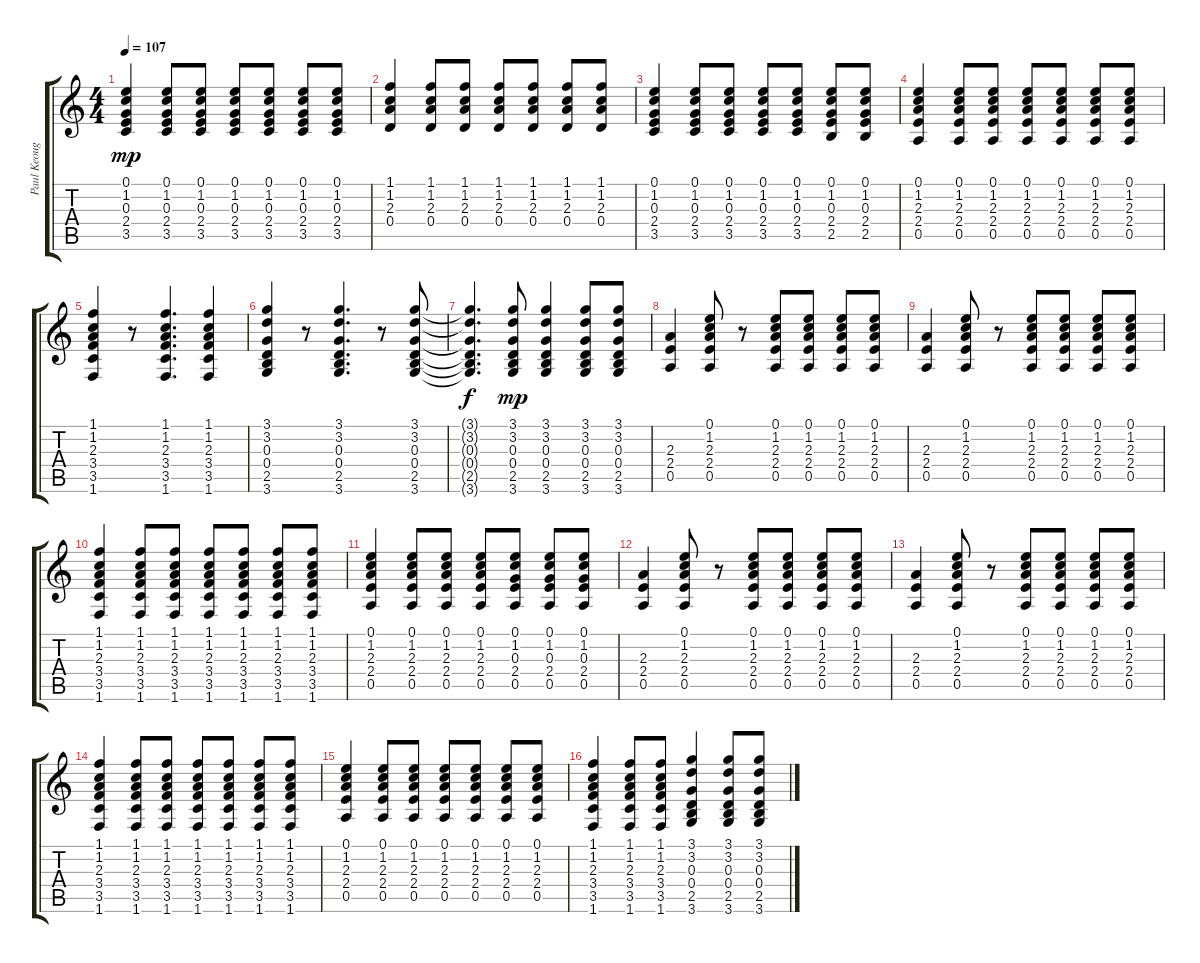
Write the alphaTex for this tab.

\track ("Paul Keough (Acoustic Guitar)" "Paul Keoug") {instrument acousticguitarsteel}
\staff {score tabs}
\tuning (E4 B3 G3 D3 A2 E2) {hide}
\ts (4 4)
\tempo 107
\clef g2
\ks c
(0.1 1.2 0.3 2.4 3.5).4{dy mp} (0.1 1.2 0.3 2.4 3.5).8 (0.1 1.2 0.3 2.4 3.5).8 (0.1 1.2 0.3 2.4 3.5).8 (0.1 1.2 0.3 2.4 3.5).8 (0.1 1.2 0.3 2.4 3.5).8 (0.1 1.2 0.3 2.4 3.5).8 |
(1.1 1.2 2.3 0.4).4 (1.1 1.2 2.3 0.4).8 (1.1 1.2 2.3 0.4).8 (1.1 1.2 2.3 0.4).8 (1.1 1.2 2.3 0.4).8 (1.1 1.2 2.3 0.4).8 (1.1 1.2 2.3 0.4).8 |
(0.1 1.2 0.3 2.4 3.5).4 (0.1 1.2 0.3 2.4 3.5).8 (0.1 1.2 0.3 2.4 3.5).8 (0.1 1.2 0.3 2.4 3.5).8 (0.1 1.2 0.3 2.4 3.5).8 (0.1 1.2 0.3 2.4 2.5).8 (0.1 1.2 0.3 2.4 2.5).8 |
(0.1 1.2 2.3 2.4 0.5).4 (0.1 1.2 2.3 2.4 0.5).8 (0.1 1.2 2.3 2.4 0.5).8 (0.1 1.2 2.3 2.4 0.5).8 (0.1 1.2 2.3 2.4 0.5).8 (0.1 1.2 2.3 2.4 0.5).8 (0.1 1.2 2.3 2.4 0.5).8 |
(1.1 1.2 2.3 3.4 3.5 1.6).4 r.8 (1.1 1.2 2.3 3.4 3.5 1.6).4{d} (1.1 1.2 2.3 3.4 3.5 1.6).4 |
(3.1 3.2 0.3 0.4 2.5 3.6).4 r.8 (3.1 3.2 0.3 0.4 2.5 3.6).4{d} r.8 (3.1 3.2 0.3 0.4 2.5 3.6).8 |
(3.1{t} 3.2{t} 0.3{t} 0.4{t} 2.5{t} 3.6{t}).4{d dy f} (3.1 3.2 0.3 0.4 2.5 3.6).8{dy mp} (3.1 3.2 0.3 0.4 2.5 3.6).4 (3.1 3.2 0.3 0.4 2.5 3.6).8 (3.1 3.2 0.3 0.4 2.5 3.6).8 |
(2.3 2.4 0.5).4 (0.1 1.2 2.3 2.4 0.5).8 r.8 (0.1 1.2 2.3 2.4 0.5).8 (0.1 1.2 2.3 2.4 0.5).8 (0.1 1.2 2.3 2.4 0.5).8 (0.1 1.2 2.3 2.4 0.5).8 |
(2.3 2.4 0.5).4 (0.1 1.2 2.3 2.4 0.5).8 r.8 (0.1 1.2 2.3 2.4 0.5).8 (0.1 1.2 2.3 2.4 0.5).8 (0.1 1.2 2.3 2.4 0.5).8 (0.1 1.2 2.3 2.4 0.5).8 |
(1.1 1.2 2.3 3.4 3.5 1.6).4 (1.1 1.2 2.3 3.4 3.5 1.6).8 (1.1 1.2 2.3 3.4 3.5 1.6).8 (1.1 1.2 2.3 3.4 3.5 1.6).8 (1.1 1.2 2.3 3.4 3.5 1.6).8 (1.1 1.2 2.3 3.4 3.5 1.6).8 (1.1 1.2 2.3 3.4 3.5 1.6).8 |
(0.1 1.2 2.3 2.4 0.5).4 (0.1 1.2 2.3 2.4 0.5).8 (0.1 1.2 2.3 2.4 0.5).8 (0.1 1.2 2.3 2.4 0.5).8 (0.1 1.2 0.3 2.4 0.5).8 (0.1 1.2 0.3 2.4 0.5).8 (0.1 1.2 0.3 2.4 0.5).8 |
(2.3 2.4 0.5).4 (0.1 1.2 2.3 2.4 0.5).8 r.8 (0.1 1.2 2.3 2.4 0.5).8 (0.1 1.2 2.3 2.4 0.5).8 (0.1 1.2 2.3 2.4 0.5).8 (0.1 1.2 2.3 2.4 0.5).8 |
(2.3 2.4 0.5).4 (0.1 1.2 2.3 2.4 0.5).8 r.8 (0.1 1.2 2.3 2.4 0.5).8 (0.1 1.2 2.3 2.4 0.5).8 (0.1 1.2 2.3 2.4 0.5).8 (0.1 1.2 2.3 2.4 0.5).8 |
(1.1 1.2 2.3 3.4 3.5 1.6).4 (1.1 1.2 2.3 3.4 3.5 1.6).8 (1.1 1.2 2.3 3.4 3.5 1.6).8 (1.1 1.2 2.3 3.4 3.5 1.6).8 (1.1 1.2 2.3 3.4 3.5 1.6).8 (1.1 1.2 2.3 3.4 3.5 1.6).8 (1.1 1.2 2.3 3.4 3.5 1.6).8 |
(0.1 1.2 2.3 2.4 0.5).4 (0.1 1.2 2.3 2.4 0.5).8 (0.1 1.2 2.3 2.4 0.5).8 (0.1 1.2 2.3 2.4 0.5).8 (0.1 1.2 2.3 2.4 0.5).8 (0.1 1.2 2.3 2.4 0.5).8 (0.1 1.2 2.3 2.4 0.5).8 |
(1.1 1.2 2.3 3.4 3.5 1.6).4 (1.1 1.2 2.3 3.4 3.5 1.6).8 (1.1 1.2 2.3 3.4 3.5 1.6).8 (3.1 3.2 0.3 0.4 2.5 3.6).4 (3.1 3.2 0.3 0.4 2.5 3.6).8 (3.1 3.2 0.3 0.4 2.5 3.6).8
